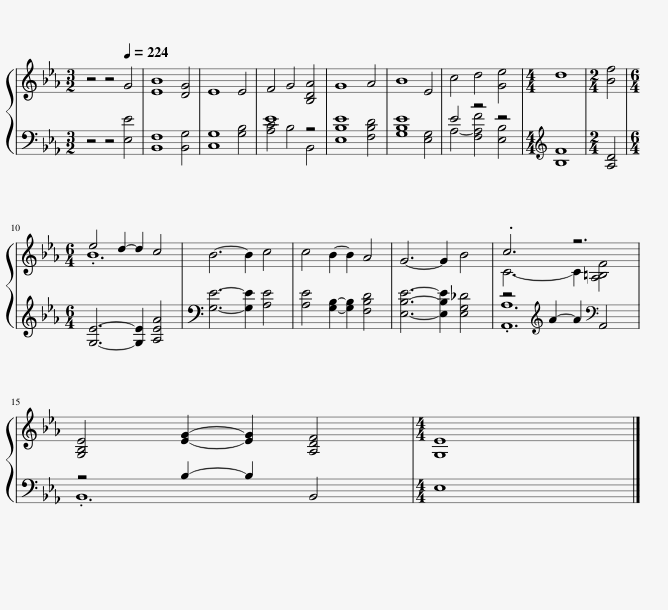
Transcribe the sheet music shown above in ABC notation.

X:1
%%score { ( 1 4 ) | ( 2 3 ) }
L:1/8
M:3/2
I:linebreak $
K:Eb
V:1 treble
V:4 treble
V:2 bass
V:3 bass
V:1
 z4 z4[Q:1/4=224] G4 | [EB]8 [DG]4 | E8 E4 | F4 G4 [B,DA]4 | G8 A4 | %5
 B8 E4 | c4 d4 [Ge]4 |[M:4/4] d8 |[M:2/4] [Bf]4 |$[M:6/4] e4 d2- d2 c4 | %10
 B6- B2 c4 | c4 B2- B2 A4 | G6- G2 B4 | .c6 z6 |$ [G,B,E]4 [EG]2- [EG]2 [A,DF]4 | %15
[M:4/4] [G,E]8 |] %16
V:2
 z4 z4 [E,E]4 | [B,,F,]8 [B,,G,]4 | [C,G,]8 [G,B,]4 | E8 z4 | [E,B,E]8 [F,B,D]4 | %5
 [G,B,E]8 [E,G,]4 | E4 z4 z4 |[M:4/4][K:treble] [B,F]8 |[M:2/4] [A,D]4 |$[M:6/4] [G,E]6- [G,E]2 [A,EA]4 | %10
 [G,E]6- [G,E]2 [A,E]4 | [A,E]4 [G,B,]2- [G,B,]2 [F,B,D]4 | [E,B,E]6- [E,B,E]2 [E,G,_D]4 | z4[K:treble] A2- A2[K:bass] A,,4 |$ z4 B,2- B,2 B,,4 | %15
[M:4/4] E,8 |] %16
V:3
 x12 | x12 | x12 | [A,C]4 B,4 B,,4 | x12 | %5
 x12 | A,4- [F,A,F]4 [E,B,]4 |[M:4/4][K:treble] x8 |[M:2/4] x4 |$[M:6/4] x12 | %10
 x12 | x12 | x12 | .[A,,A,]12[K:treble][K:bass] |$ .B,,12 | %15
[M:4/4] x8 |] %16
V:4
 x12 | x12 | x12 | x12 | x12 | %5
 x12 | x12 |[M:4/4] x8 |[M:2/4] x4 |$[M:6/4] .B12 | %10
 x12 | x12 | x12 | C6- C2 [A,=B,F]4 |$ x12 | %15
[M:4/4] x8 |] %16
